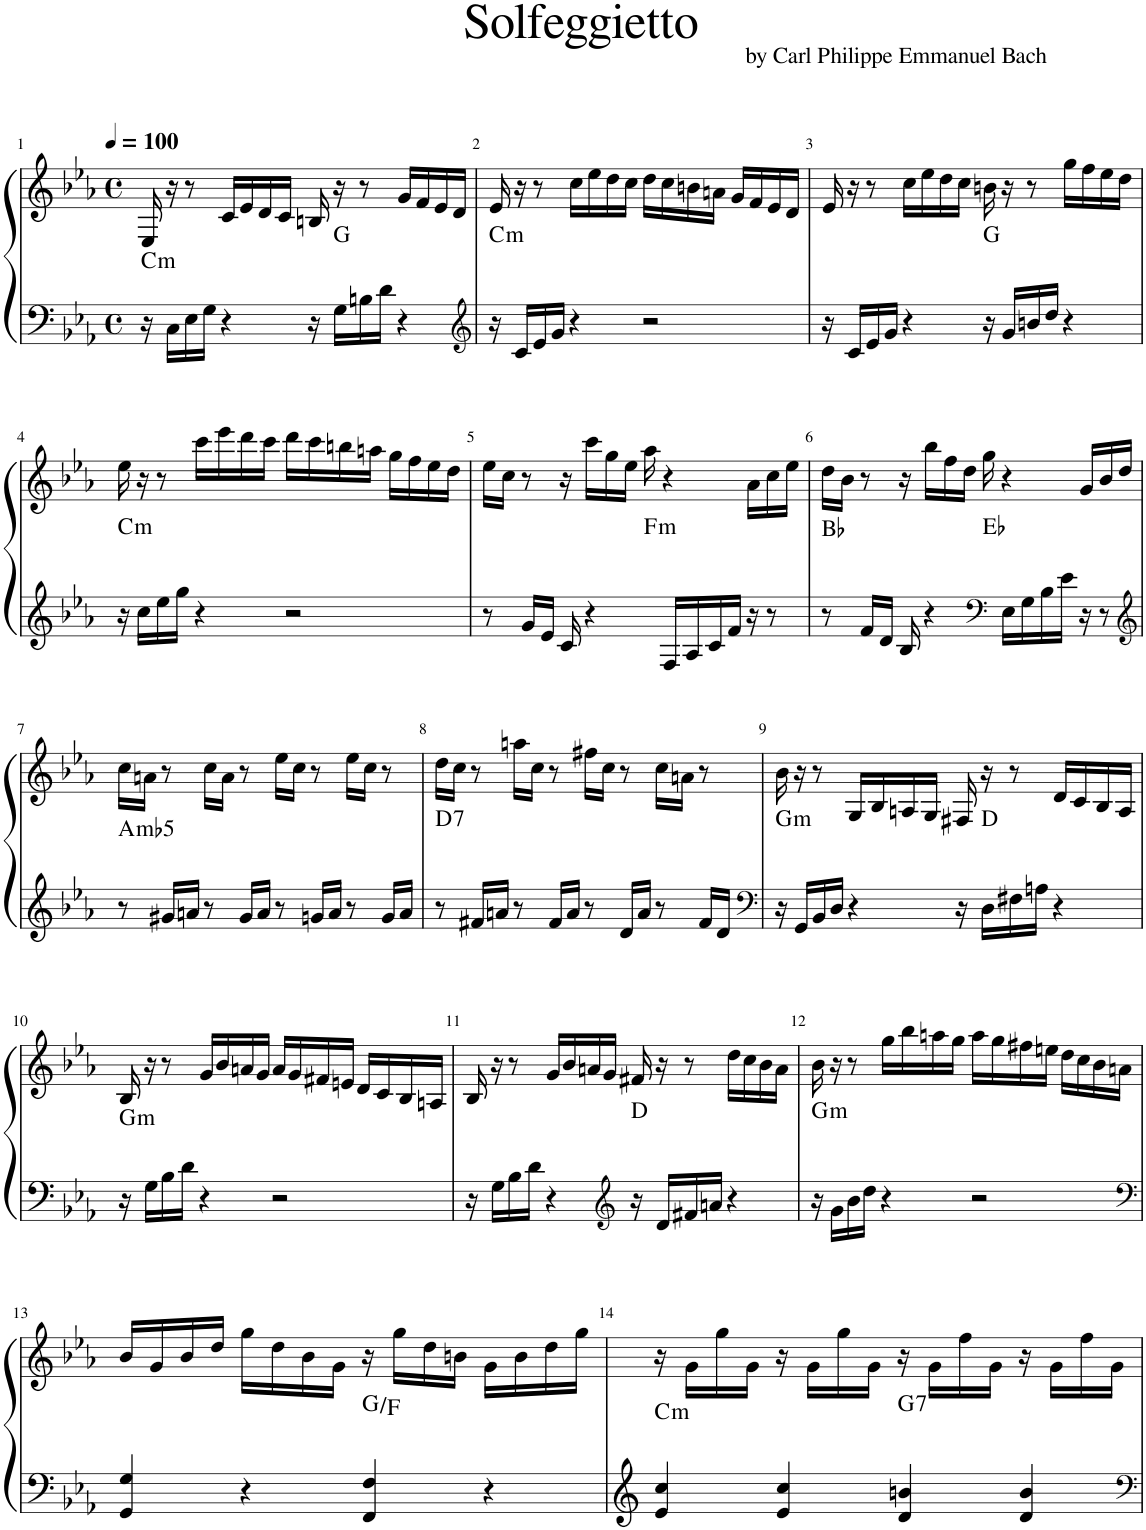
**kern	**kern	**harte
*part1	*part1	*part1
*staff2	*staff1	*
*I"Piano	*	*
*I'Pno.	*	*
*clefF4	*clefG2	*
*k[b-e-a-]	*k[b-e-a-]	*
*M4/4	*M4/4	*
*met(c)	*met(c)	*
*MM100	*MM100	*
=1	=1	=1
!	!	!LO:H:kt=m
16r	16E-/	C:min
16C\LL	16r	.
16E-\	8r	.
16G\JJ	.	.
4r	16c/LL	.
.	16e-/	.
.	16d/	.
.	16c/JJ	.
16r	16Bn/	.
16G\LL	16r	G:maj
16Bn\	8r	.
16d\JJ	.	.
4r	16g/LL	.
.	16f/	.
.	16e-/	.
.	16d/JJ	.
=2	=2	=2
*clefG2	*	*
!	!	!LO:H:kt=m
16r	16e-/	C:min
16c/LL	16r	.
16e-/	8r	.
16g/JJ	.	.
4r	16cc\LL	.
.	16ee-\	.
.	16dd\	.
.	16cc\JJ	.
2r	16dd\LL	.
.	16cc\	.
.	16bn\	.
.	16an\JJ	.
.	16g/LL	.
.	16f/	.
.	16e-/	.
.	16d/JJ	.
=3	=3	=3
16r	16e-/	.
16c/LL	16r	.
16e-/	8r	.
16g/JJ	.	.
4r	16cc\LL	.
.	16ee-\	.
.	16dd\	.
.	16cc\JJ	.
16r	16bn\	G:maj
16g/LL	16r	.
16bn/	8r	.
16dd/JJ	.	.
4r	16gg\LL	.
.	16ff\	.
.	16ee-\	.
.	16dd\JJ	.
!!LO:LB:g=z
=4	=4	=4
!	!	!LO:H:kt=m
16r	16ee-\	C:min
16cc\LL	16r	.
16ee-\	8r	.
16gg\JJ	.	.
4r	16ccc\LL	.
.	16eee-\	.
.	16ddd\	.
.	16ccc\JJ	.
2r	16ddd\LL	.
.	16ccc\	.
.	16bbn\	.
.	16aan\JJ	.
.	16gg\LL	.
.	16ff\	.
.	16ee-\	.
.	16dd\JJ	.
=5	=5	=5
8r	16ee-\LL	.
.	16cc\JJ	.
16g/LL	8r	.
16e-/JJ	.	.
16c/	16r	.
4r	16ccc\LL	.
.	16gg\	.
.	16ee-\JJ	.
!	!	!LO:H:kt=m
.	16aa-\	F:min
16F/LL	4r	.
16A-/	.	.
16c/	.	.
16f/JJ	.	.
16r	16a-\LL	.
8r	16cc\	.
.	16ee-\JJ	.
=6	=6	=6
8r	16dd\LL	Bb:maj
.	16b-\JJ	.
16f/LL	8r	.
16d/JJ	.	.
16B-/	16r	.
4r	16bb-\LL	.
.	16ff\	.
.	16dd\JJ	.
.	16gg\	Eb:maj
*clefF4	*	*
16E-\LL	4r	.
16G\	.	.
16B-\	.	.
16e-\JJ	.	.
16r	16g/LL	.
8r	16b-/	.
.	16dd/JJ	.
!!LO:LB:g=z
=7	=7	=7
*clefG2	*	*
!	!	!LO:H:kt=m
8r	16cc\LL	A:(b3,b5)
.	16an\JJ	.
16g#X/LL	8r	.
16an/JJ	.	.
8r	16cc\LL	.
.	16a\JJ	.
16g#/LL	8r	.
16a/JJ	.	.
8r	16ee-\LL	.
.	16cc\JJ	.
16gn/LL	8r	.
16a/JJ	.	.
8r	16ee-\LL	.
.	16cc\JJ	.
16g/LL	8r	.
16a/JJ	.	.
=8	=8	=8
!	!	!LO:H:kt=7
8r	16dd\LL	D:7
.	16cc\JJ	.
16f#X/LL	8r	.
16an/JJ	.	.
8r	16aan\LL	.
.	16cc\JJ	.
16f#/LL	8r	.
16a/JJ	.	.
8r	16ff#X\LL	.
.	16cc\JJ	.
16d/LL	8r	.
16a/JJ	.	.
8r	16cc\LL	.
.	16an\JJ	.
16f#/LL	8r	.
16d/JJ	.	.
=9	=9	=9
*clefF4	*	*
!	!	!LO:H:kt=m
16r	16b-\	G:min
16GG/LL	16r	.
16BB-/	8r	.
16D/JJ	.	.
4r	16G/LL	.
.	16B-/	.
.	16An/	.
.	16G/JJ	.
16r	16F#X/	.
16D\LL	16r	D:maj
16F#X\	8r	.
16An\JJ	.	.
4r	16d/LL	.
.	16c/	.
.	16B-/	.
.	16A/JJ	.
!!LO:LB:g=z
=10	=10	=10
!	!	!LO:H:kt=m
16r	16B-/	G:min
16G\LL	16r	.
16B-\	8r	.
16d\JJ	.	.
4r	16g/LL	.
.	16b-/	.
.	16an/	.
.	16g/JJ	.
2r	16a/LL	.
.	16g/	.
.	16f#X/	.
.	16en/JJ	.
.	16d/LL	.
.	16c/	.
.	16B-/	.
.	16An/JJ	.
=11	=11	=11
16r	16B-/	.
16G\LL	16r	.
16B-\	8r	.
16d\JJ	.	.
4r	16g/LL	.
.	16b-/	.
.	16an/	.
.	16g/JJ	.
*clefG2	*	*
16r	16f#X/	D:maj
16d/LL	16r	.
16f#X/	8r	.
16an/JJ	.	.
4r	16dd\LL	.
.	16cc\	.
.	16b-\	.
.	16a\JJ	.
=12	=12	=12
!	!	!LO:H:kt=m
16r	16b-\	G:min
16g\LL	16r	.
16b-\	8r	.
16dd\JJ	.	.
4r	16gg\LL	.
.	16bb-\	.
.	16aan\	.
.	16gg\JJ	.
2r	16aa\LL	.
.	16gg\	.
.	16ff#X\	.
.	16een\JJ	.
.	16dd\LL	.
.	16cc\	.
.	16b-\	.
.	16an\JJ	.
!!LO:LB:g=z
=13	=13	=13
*clefF4	*	*
4GG/ 4G/	16b-/LL	.
.	16g/	.
.	16b-/	.
.	16dd/JJ	.
4r	16gg\LL	.
.	16dd\	.
.	16b-\	.
.	16g\JJ	.
4FF/ 4F/	16r	G:maj/b7
.	16gg\LL	.
.	16dd\	.
.	16bn\JJ	.
4r	16g\LL	.
.	16b\	.
.	16dd\	.
.	16gg\JJ	.
=14	=14	=14
!	!	!LO:H:kt=m
4e-/ 4cc/	16r	C:min
.	16g\LL	.
.	16gg\	.
.	16g\JJ	.
4e-/ 4cc/	16r	.
.	16g\LL	.
.	16gg\	.
.	16g\JJ	.
!	!	!LO:H:kt=7
4d/ 4bn/	16r	G:7
.	16g\LL	.
.	16ff\	.
.	16g\JJ	.
4d/ 4b/	16r	.
.	16g\LL	.
.	16ff\	.
.	16g\JJ	.
=	=	=
*-	*-	*-
